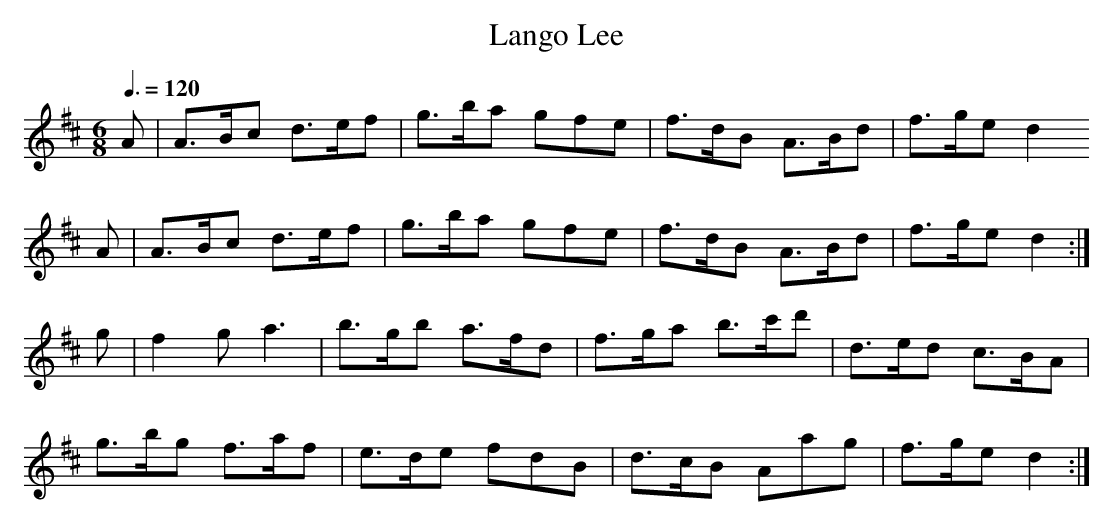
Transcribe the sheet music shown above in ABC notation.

X:1
T:Lango Lee
M:6/8
L:1/8
Q:3/8=120
K:D
A|A>Bc d>ef|g>ba gfe |f>dB A>Bd  |f>ge d2
A|A>Bc d>ef|g>ba gfe |f>dB A>Bd  |f>ge d2 :|
g|f2g  a3  |b>gb a>fd|f>ga b>c'd'|d>ed c>BA|
  g>bg f>af|e>de fdB |d>cB Aag   |f>ge d2 :|
